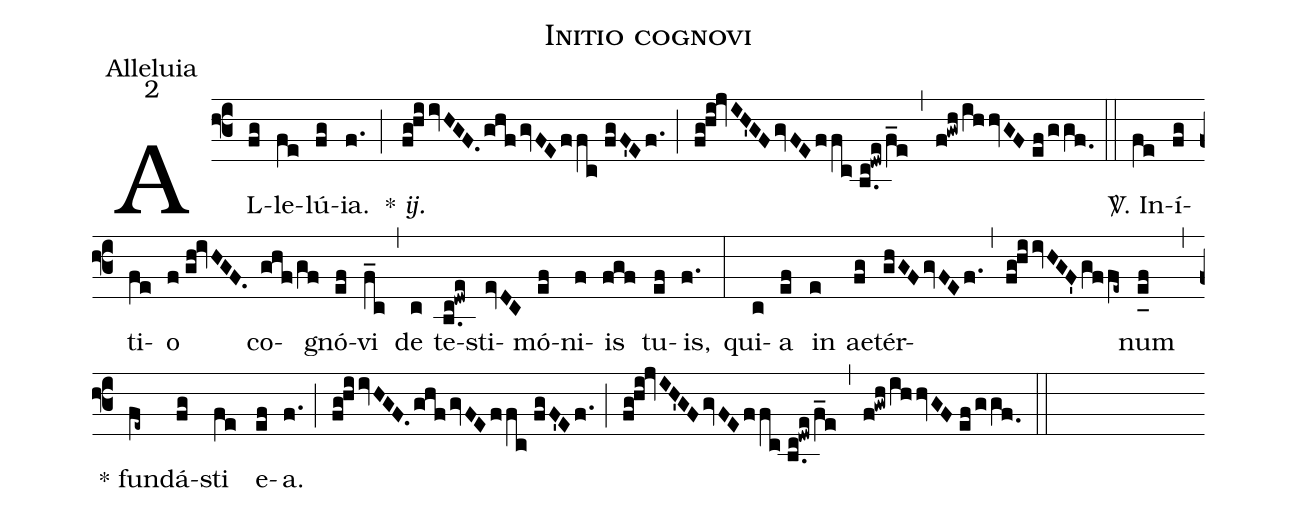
name:Initio cognovi;
office-part:Alleluia;
mode:2;
%%
(f3) AL(fg)le(fe)lú(fg){ia}.(f.) (;) * <i>ij.</i>(fg!hiivHGF.ghfgvFEffc//fgF'Ef.) (;) (fg!hi!jvIH'GFgvFEffc//b.c!dwe/f_e) (,) (f!gwh/ihhvGF//ef/ggf.0) (::) <sp>V/</sp>. In(fe)í(fg)ti(fe)o(f//gh!ivHGF.) co(ghf/gf)gnó(ef)vi(f_c) (,) de(c) te(b.c!dwe)sti(evDC)mó(ef)ni(f)is(fgf) tu(ef)is,(f.) (:) qui(c)a(ef) in(e) ae(fg)tér(ghGFgvFEf.)(,)(fg!hiivHGF'gffe~)num(e_[uh:l]f) (,) * fun(fe~)dá(fg)sti(fe) e(ef)a.(f.) (;) (fg!hiivHGF.ghfgvFEffc//fgF'Ef.) (;) (fg!hi!jvIH'GFgvFEffc//b.c!dwe/f_e) (,) (f!gwh/ihhvGF//ef/ggf.0) (::)
